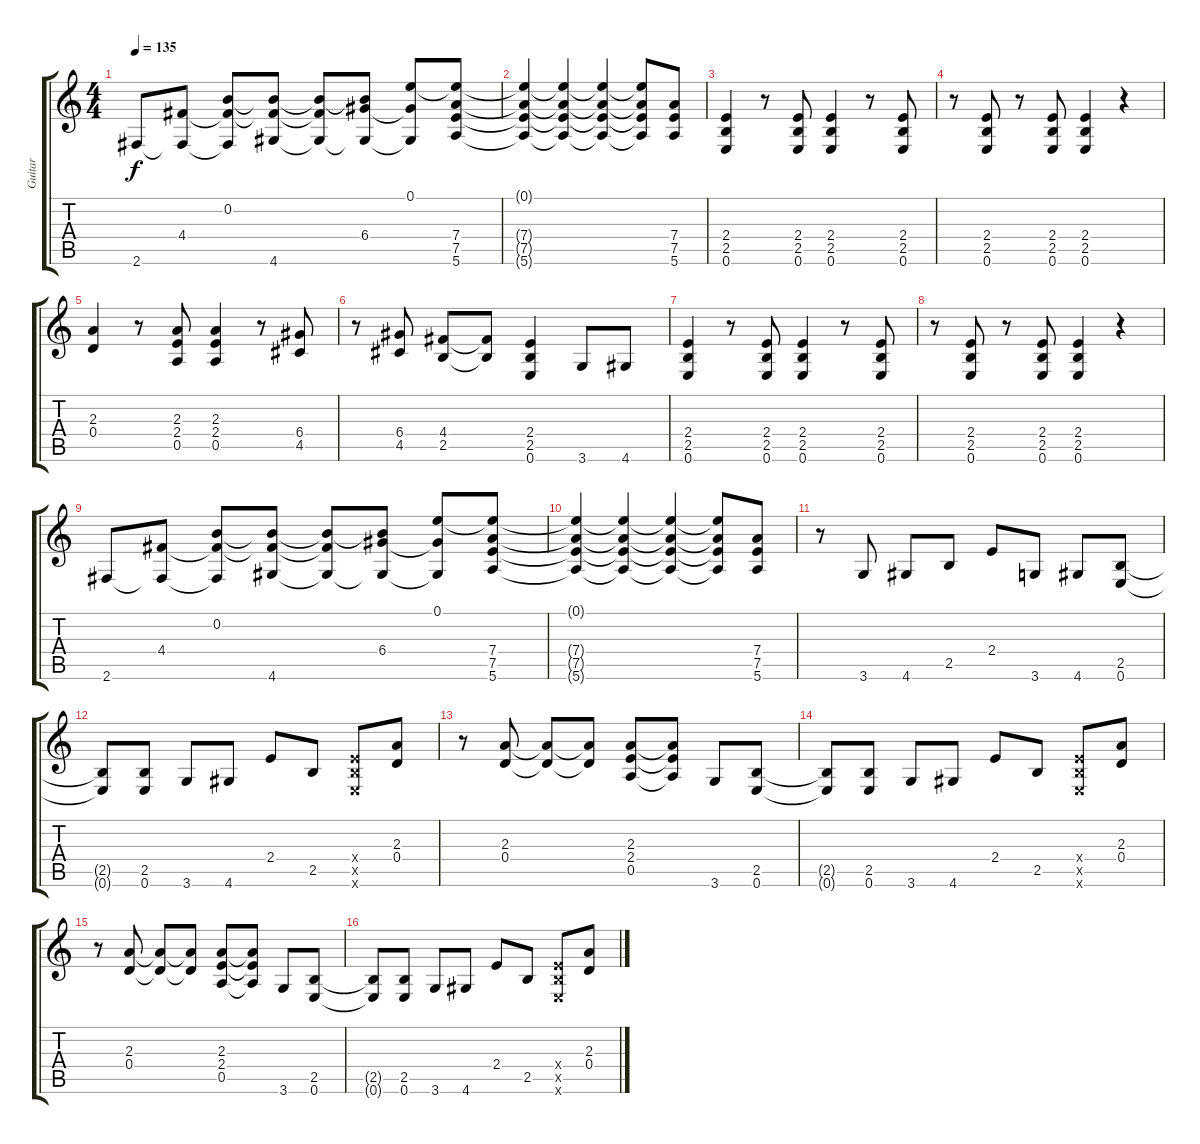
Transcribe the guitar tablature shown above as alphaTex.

\track ("Guitar" "Guitar") {instrument distortionguitar}
\staff {score tabs}
\tuning (E4 B3 G3 D3 A2 E2) {hide}
\ts (4 4)
\tempo 135
\clef g2
\ks c
2.6.8{dy f} (4.4 2.6{t}).8 (0.2 4.4{t} 2.6{t}).8 (0.2{t} 4.4{t} 4.6).8 (0.2{t} 4.4{t} 4.6{t}).8 (0.2{t} 6.4 4.6{t}).8 (0.1 6.4{t} 4.6{t}).8 (0.1{t} 7.4 7.5 5.6).8 |
(0.1{t} 7.4{t} 7.5{t} 5.6{t}).4 (0.1{t} 7.4{t} 7.5{t} 5.6{t}).4 (0.1{t} 7.4{t} 7.5{t} 5.6{t}).4 (0.1{t} 7.4{t} 7.5{t} 5.6{t}).8 (7.4 7.5 5.6).8 |
(2.4 2.5 0.6).4 r.8 (2.4 2.5 0.6).8 (2.4 2.5 0.6).4 r.8 (2.4 2.5 0.6).8 |
r.8 (2.4 2.5 0.6).8 r.8 (2.4 2.5 0.6).8 (2.4 2.5 0.6).4 r.4 |
(2.3 0.4).4 r.8 (2.3 2.4 0.5).8 (2.3 2.4 0.5).4 r.8 (6.4 4.5).8 |
r.8 (6.4 4.5).8 (4.4 2.5).8 (4.4{t} 2.5{t}).8 (2.4 2.5 0.6).4 3.6.8 4.6.8 |
(2.4 2.5 0.6).4 r.8 (2.4 2.5 0.6).8 (2.4 2.5 0.6).4 r.8 (2.4 2.5 0.6).8 |
r.8 (2.4 2.5 0.6).8 r.8 (2.4 2.5 0.6).8 (2.4 2.5 0.6).4 r.4 |
2.6.8 (4.4 2.6{t}).8 (0.2 4.4{t} 2.6{t}).8 (0.2{t} 4.4{t} 4.6).8 (0.2{t} 4.4{t} 4.6{t}).8 (0.2{t} 6.4 4.6{t}).8 (0.1 6.4{t} 4.6{t}).8 (0.1{t} 7.4 7.5 5.6).8 |
(0.1{t} 7.4{t} 7.5{t} 5.6{t}).4 (0.1{t} 7.4{t} 7.5{t} 5.6{t}).4 (0.1{t} 7.4{t} 7.5{t} 5.6{t}).4 (0.1{t} 7.4{t} 7.5{t} 5.6{t}).8 (7.4 7.5 5.6).8 |
r.8 3.6.8 4.6.8 2.5.8 2.4.8 3.6.8 4.6.8 (2.5 0.6).8 |
(2.5{t} 0.6{t}).8 (2.5 0.6).8 3.6.8 4.6.8 2.4.8 2.5.8 (2.4{x} 2.5{x} 0.6{x}).8 (2.3 0.4).8 |
r.8 (2.3 0.4).8 (2.3{t} 0.4{t}).8 (2.3{t} 0.4{t}).8 (2.3 2.4 0.5).8 (2.3{t} 2.4{t} 0.5{t}).8 3.6.8 (2.5 0.6).8 |
(2.5{t} 0.6{t}).8 (2.5 0.6).8 3.6.8 4.6.8 2.4.8 2.5.8 (2.4{x} 2.5{x} 0.6{x}).8 (2.3 0.4).8 |
r.8 (2.3 0.4).8 (2.3{t} 0.4{t}).8 (2.3{t} 0.4{t}).8 (2.3 2.4 0.5).8 (2.3{t} 2.4{t} 0.5{t}).8 3.6.8 (2.5 0.6).8 |
(2.5{t} 0.6{t}).8 (2.5 0.6).8 3.6.8 4.6.8 2.4.8 2.5.8 (2.4{x} 2.5{x} 0.6{x}).8 (2.3 0.4).8
